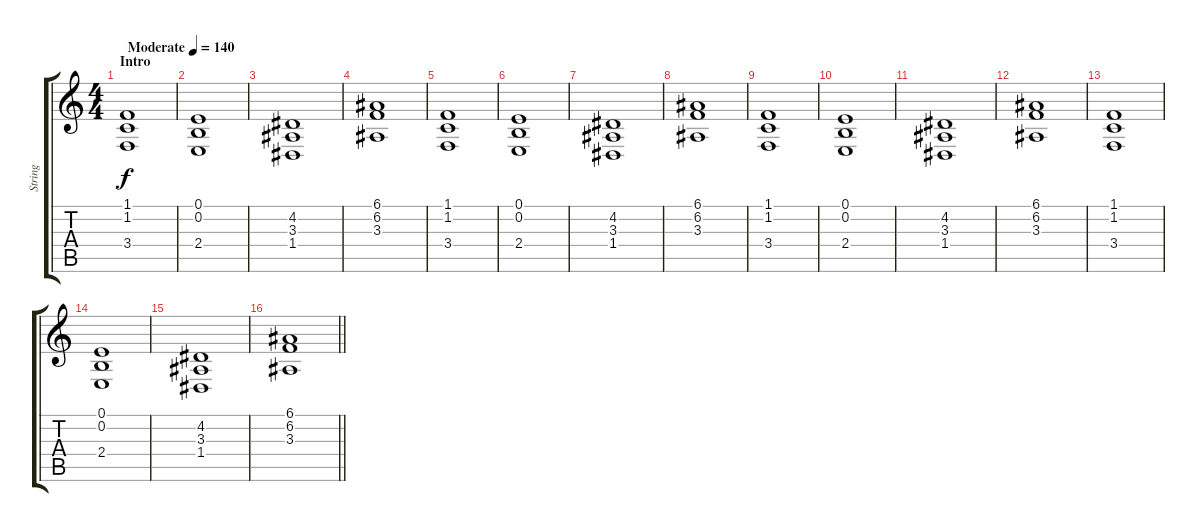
\track ("String" "String") {instrument stringensemble1}
\staff {score tabs}
\tuning (E4 B3 G3 D3 A2 D2) {hide}
\ts (4 4)
\section ("" "Intro ")
\tempo (140 "Moderate")
\clef g2
\ks c
(1.1 1.2 3.4).1{dy f instrument stringensemble1} |
(0.1 0.2 2.4).1 |
(4.2 3.3 1.4).1 |
(6.1 6.2 3.3).1 |
(1.1 1.2 3.4).1 |
(0.1 0.2 2.4).1 |
(4.2 3.3 1.4).1 |
(6.1 6.2 3.3).1 |
(1.1 1.2 3.4).1 |
(0.1 0.2 2.4).1 |
(4.2 3.3 1.4).1 |
(6.1 6.2 3.3).1 |
(1.1 1.2 3.4).1 |
(0.1 0.2 2.4).1 |
(4.2 3.3 1.4).1 |
\barLineRight lightlight
(6.1 6.2 3.3).1
